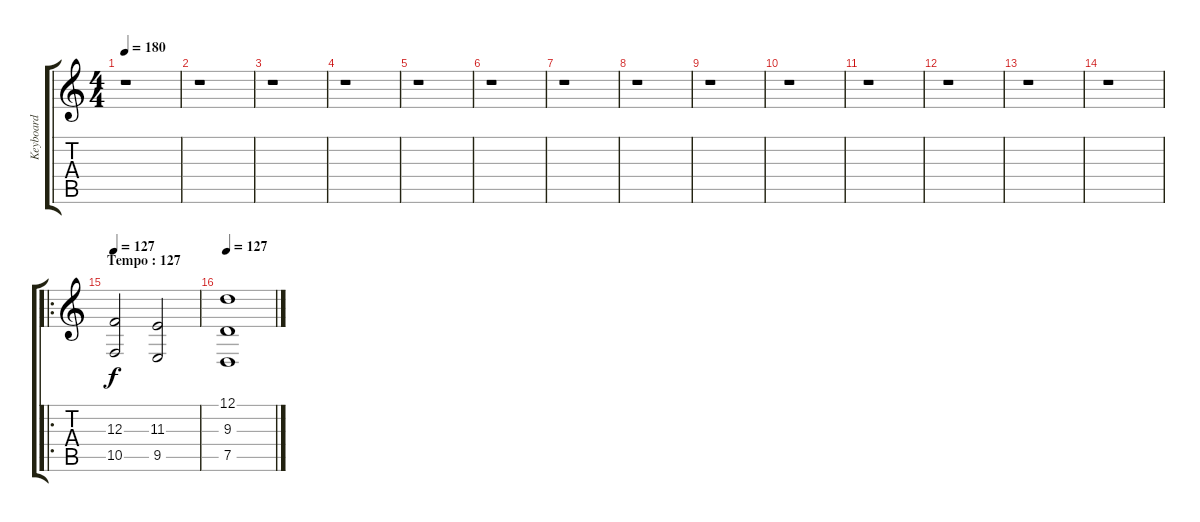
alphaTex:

\track ("Keyboard" "Keyboard") {instrument choiraahs}
\staff {score tabs}
\tuning (D4 A3 F3 C3 G2 D2) {hide}
\ts (4 4)
\tempo 180
\clef g2
\ks c
r.1{dy f} |
r.1 |
r.1 |
r.1 |
r.1 |
r.1 |
r.1 |
r.1 |
r.1 |
r.1 |
r.1 |
r.1 |
r.1 |
r.1 |
\ro
\section ("" "Tempo : 127")
\tempo 127
(12.3 10.5).2 (11.3 9.5).2 |
\tempo 127
(12.1 9.3 7.5).1
